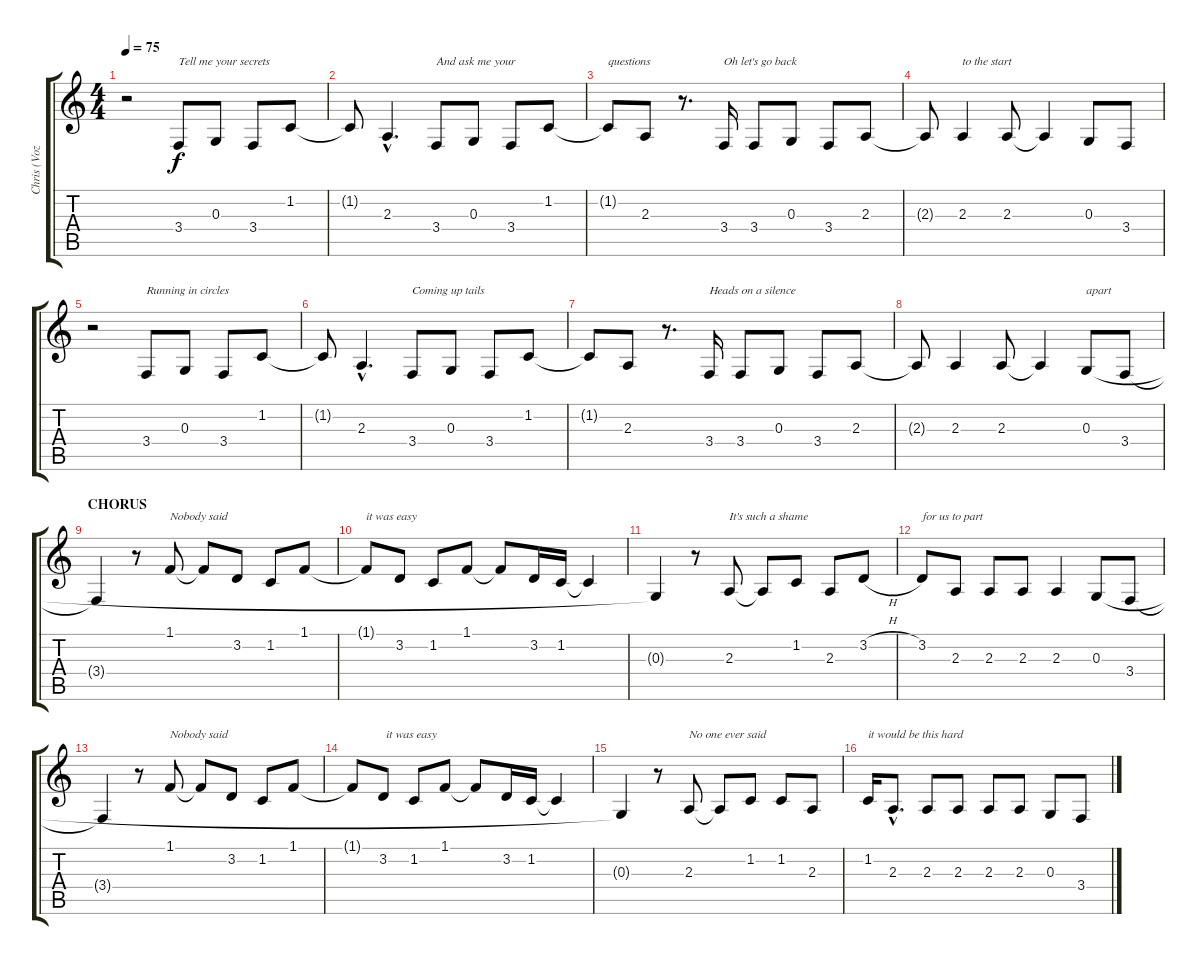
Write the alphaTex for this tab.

\track ("Chris (Voz)" "Chris (Voz") {instrument accordion}
\staff {score tabs}
\tuning (E4 B3 G3 D3 A2 E2) {hide}
\ts (4 4)
\tempo 75
\clef g2
\ks c
r.2{dy f} 3.4.8{txt "Tell me your secrets"} 0.3.8 3.4.8 1.2.8 |
1.2{t}.8 2.3{hac}.4{d} 3.4.8{txt "And ask me your "} 0.3.8 3.4.8 1.2.8 |
1.2{t}.8{txt "questions"} 2.3.8 r.8{d} 3.4.16{txt "Oh let's go back "} 3.4.8 0.3.8 3.4.8 2.3.8 |
2.3{t}.8 2.3.4{txt "to the start"} 2.3.8 2.3{t}.4 0.3.8 3.4.8 |
r.2 3.4.8{txt "Running in circles"} 0.3.8 3.4.8 1.2.8 |
1.2{t}.8 2.3{hac}.4{d} 3.4.8{txt "Coming up tails"} 0.3.8 3.4.8 1.2.8 |
1.2{t}.8 2.3.8 r.8{d} 3.4.16{txt "Heads on a silence "} 3.4.8 0.3.8 3.4.8 2.3.8 |
2.3{t}.8 2.3.4 2.3.8 2.3{t}.4 0.3.8{txt "apart"} 3.4.8 |
\section ("" "CHORUS")
3.4{t}.4 r.8 1.1.8{txt "Nobody said "} 1.1{t}.8 3.2.8 1.2.8 1.1.8 |
1.1{t}.8{txt "it was easy"} 3.2.8 1.2.8 1.1.8 1.1{t}.8 3.2.16 1.2.16 1.2{t}.4 |
0.3{t}.4 r.8 2.3.8{txt "It's such a shame "} 2.3{t}.8 1.2.8 2.3.8 3.2{h}.8 |
3.2.8{txt "for us to part"} 2.3.8 2.3.8 2.3.8 2.3.4 0.3.8 3.4.8 |
3.4{t}.4 r.8 1.1.8{txt "Nobody said"} 1.1{t}.8 3.2.8 1.2.8 1.1.8 |
1.1{t}.8 3.2.8{txt " it was easy"} 1.2.8 1.1.8 1.1{t}.8 3.2.16 1.2.16 1.2{t}.4 |
0.3{t}.4 r.8 2.3.8{txt "No one ever said "} 2.3{t}.8 1.2.8 1.2.8 2.3.8 |
1.2.16{txt "it would be this hard"} 2.3{hac}.8{d} 2.3.8 2.3.8 2.3.8 2.3.8 0.3.8 3.4.8
